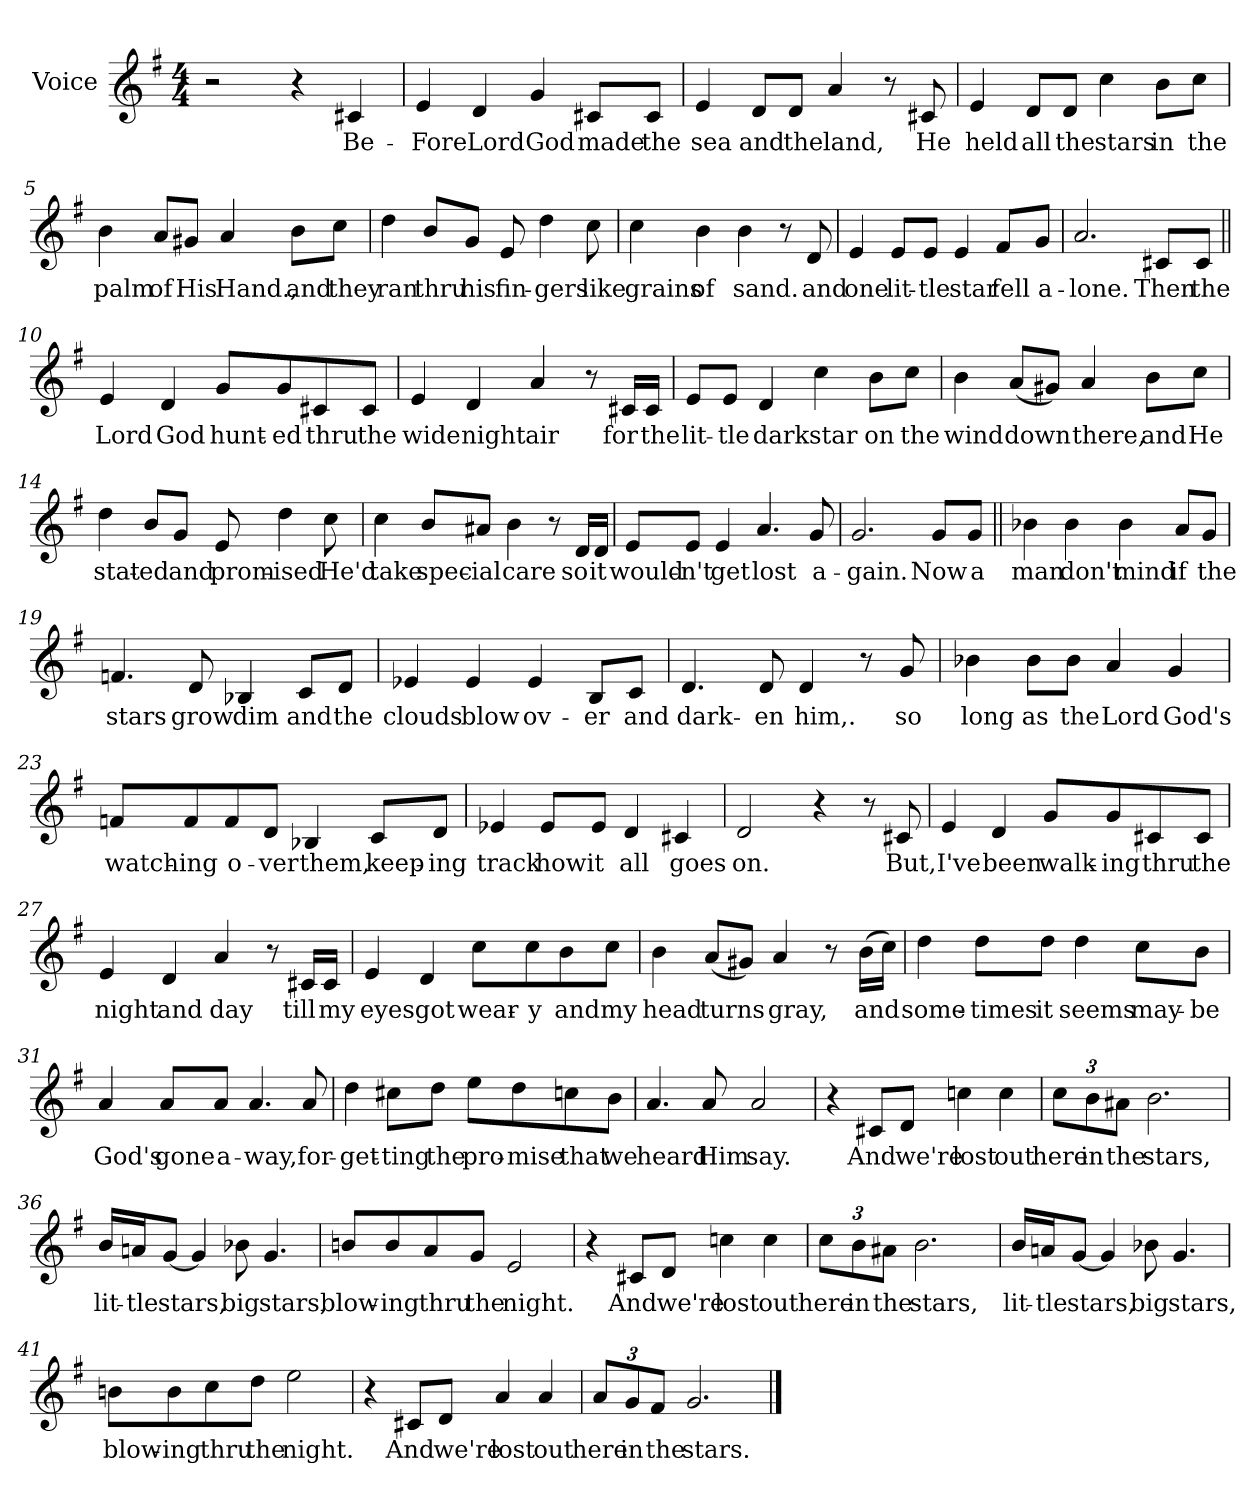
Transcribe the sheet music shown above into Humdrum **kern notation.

**kern	**text
*part1	*part1
*staff1	*staff1
*I"Voice	*
*I'Vo.	*
*clefG2	*
*k[f#]	*
*G:	*
*M4/4	*
=1	=1
2r	.
4r	.
4c#X/	Be-
=2	=2
4e/	-Fore
4d/	Lord
4g/	God
8c#X/L	made
8c#/J	the
=3	=3
4e/	sea
8d/L	and
8d/J	the
4a/	land,
8r	.
8c#X/	He
=4	=4
4e/	held
8d/L	all
8d/J	the
4cc\	stars
8b\L	in
8cc\J	the
!!LO:LB:g=z
=5	=5
4b\	palm
8a/L	of
8g#X/J	His
4a/	Hand.,
8b\L	and
8cc\J	they
=6	=6
4dd\	ran
8b/L	thru
8g/J	his
8e/	fin-
4dd\	-gers
8cc\	like
=7	=7
4cc\	grains
4b\	of
4b\	sand.
8r	.
8d/	and
!!LO:LB:g=z
=8	=8
4e/	one
8e/L	lit-
8e/J	-tle
4e/	star
8f#/L	fell
8g/J	a-
=9	=9
2.a/	-lone.
8c#X/L	Then
8c#/J	the
=10||	=10||
4e/	Lord
4d/	God
8g/L	hunt-
8g/	-ed
8c#X/	thru
8c#/J	the
!!LO:LB:g=z
=11	=11
4e/	wide
4d/	night
4a/	air
8r	.
16c#X/LL	for
16c#/JJ	the
=12	=12
8e/L	lit-
8e/J	-tle
4d/	dark
4cc\	star
8b\L	on
8cc\J	the
=13	=13
4b\	wind
(8a/L	down
8g#X/J)	.
4a/	there,
8b\L	and
8cc\J	He
!!LO:LB:g=z
=14	=14
4dd\	stat-
8b/L	-ed
8g/J	and
8e/	prom-
4dd\	-ised
8cc\	He'd
=15	=15
4cc\	take
8b/L	spec-
8a#X/J	-ial
4b\	care
8r	.
16d/LL	so
16d/JJ	it
=16	=16
8e/L	would-
8e/J	-n't
4e/	get
4.a/	lost
8g/	a-
!!LO:LB:g=z
=17	=17
2.g/	-gain.
8g/L	Now
8g/J	a
=18||	=18||
4b-X\	man
4b-\	don't
4b-\	mind
8a/L	if
8g/J	the
=19	=19
4.fn/	stars
8d/	grow
4B-X/	dim
8c/L	and
8d/J	the
!!LO:LB:g=z
=20	=20
4e-X/	clouds
4e-/	blow
4e-/	ov-
8B/L	-er
8c/J	and
=21	=21
4.d/	dark-
8d/	-en
4d/	him,.
8r	.
8g/	so
=22	=22
4b-X\	long
8b-\L	as
8b-\J	the
4a/	Lord
4g/	God's
!!LO:LB:g=z
=23	=23
8fn/L	watch-
8f/	-ing
8f/	o-
8d/J	-ver
4B-X/	them,
8c/L	keep-
8d/J	-ing
=24	=24
4e-X/	track
8e-/L	how
8e-/J	it
4d/	all
4c#X/	goes
=25	=25
2d/	on.
4r	.
8r	.
8c#X/	But,
!!LO:PB:g=z
=26	=26
4e/	I've
4d/	been
8g/L	walk-
8g/	-ing
8c#X/	thru
8c#/J	the
=27	=27
4e/	night
4d/	and
4a/	day
8r	.
16c#X/LL	till
16c#/JJ	my
=28	=28
4e/	eyes
4d/	got
8cc\L	wear-
8cc\	-y
8b\	and
8cc\J	my
!!LO:LB:g=z
=29	=29
4b\	head
(8a/L	turns
8g#X/J)	.
4a/	gray,
8r	.
(16b\LL	and
16cc\JJ)	.
=30	=30
4dd\	some-
8dd\L	-times
8dd\J	it
4dd\	seems
8cc\L	may-
8b\J	-be
=31	=31
4a/	God's
8a/L	gone
8a/J	a-
4.a/	-way,
8a/	for-
!!LO:LB:g=z
=32	=32
4dd\	-get-
8cc#X\L	-ting
8dd\J	the
8ee\L	pro-
8dd\	-mise
8ccn\	that
8b\J	we
=33	=33
4.a/	heard
8a/	Him
2a/	say.
=34	=34
4r	.
8c#X/L	And
8d/J	we're
4ccn\	lost
4cc\	out
!!LO:LB:g=z
=35	=35
*Xbrackettup	*
12cc\L	here
12b\	in
12a#X\J	the
2.b\	stars,
=36	=36
16b/LL	lit-
16an/J	-tle
[8g/J	stars,
4g/]	.
8b-X\	big
4.g/	stars,
=37	=37
8bn/L	blow-
8b/	-ing
8a/	thru
8g/J	the
2e/	night.
!!LO:LB:g=z
=38	=38
4r	.
8c#X/L	And
8d/J	we're
4ccn\	lost
4cc\	out
=39	=39
12cc\L	here
12b\	in
12a#X\J	the
2.b\	stars,
=40	=40
16b/LL	lit-
16an/J	-tle
[8g/J	stars,
4g/]	.
8b-X\	big
4.g/	stars,
!!LO:LB:g=z
=41	=41
8bn\L	blow-
8b\	-ing
8cc\	thru
8dd\J	the
2ee\	night.
=42	=42
4r	.
8c#X/L	And
8d/J	we're
4a/	lost
4a/	out
=43	=43
12a/L	here
12g/	in
12f#/J	the
2.g/	stars.
==	==
*-	*-
